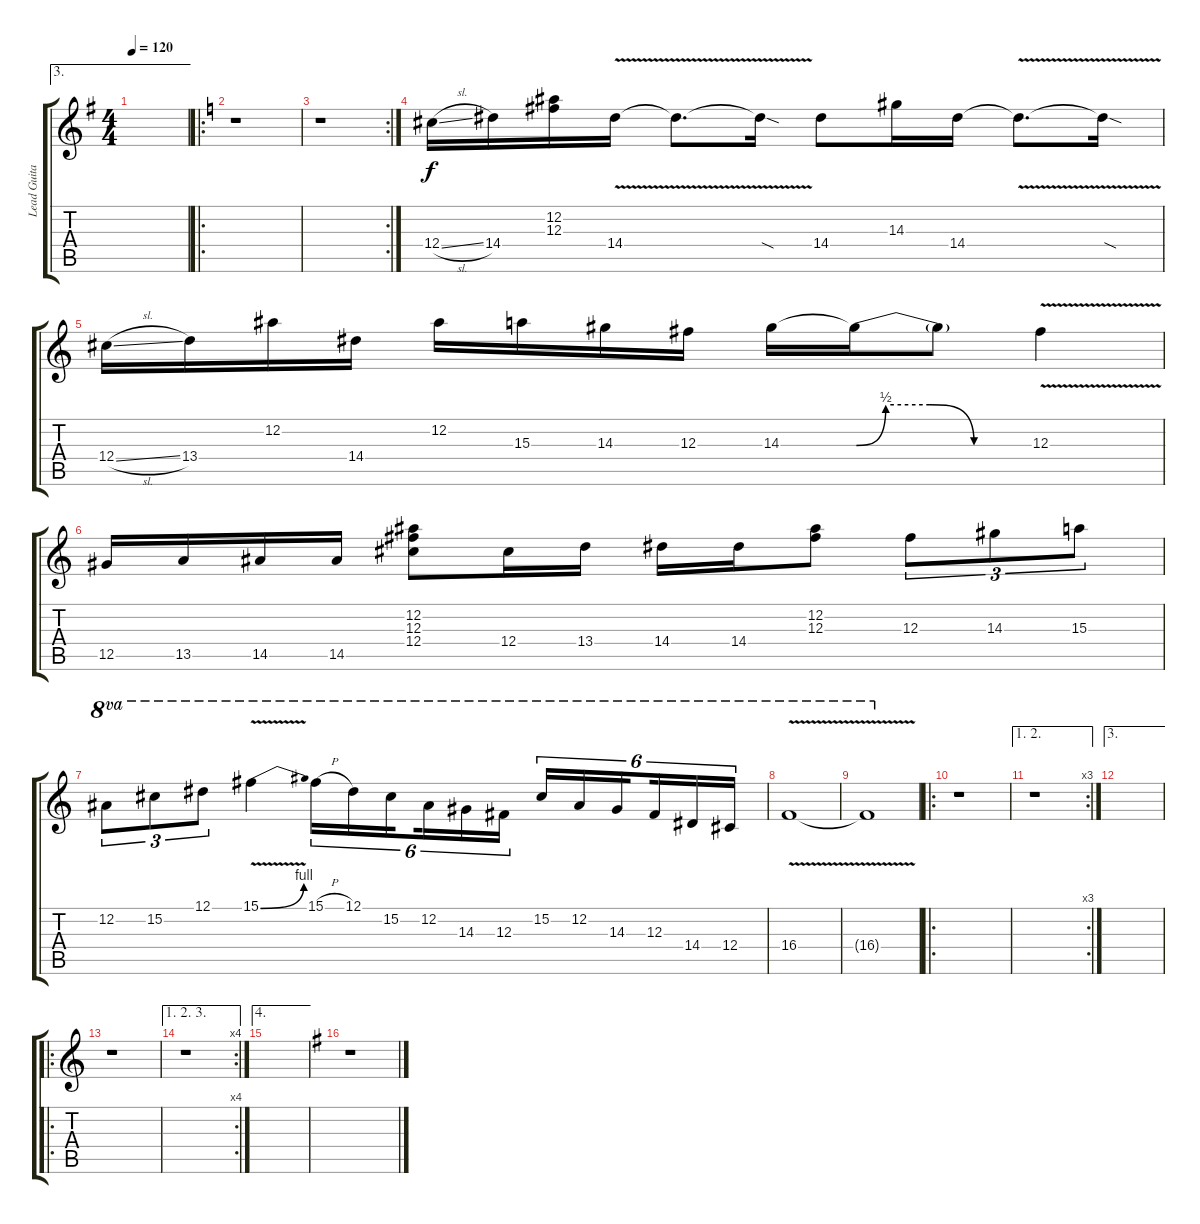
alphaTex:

\track ("Lead Guitar" "Lead Guita") {instrument overdrivenguitar}
\staff {score tabs}
\tuning (Eb4 Bb3 Gb3 Db3 Ab2 Eb2) {hide}
\ae 3
\ts (4 4)
\tempo 120
\clef g2
\ks g
|
\ro
\ks c
r.1 |
\rc 2
r.1 |
12.4{sl}.16 14.4.16 (12.2 12.3).16 14.4{v}.16 14.4{v t}.8{d} 14.4{sod t}.16 14.4.8 14.3.16 14.4.16 14.4{v t}.8{d} 14.4{sod t}.16 |
12.4{sl}.16 13.4.16 12.2.16 14.4.16 12.2.16 15.3.16 14.3.16 12.3.16 14.3.16 14.3{be (custom 0 0 10 2 25 2 40 0 60 0) t}.16 14.3{t}.8 12.3{v}.4 |
12.5.16 13.5.16 14.5.16 14.5.16 (12.2 12.3 12.4).8 12.4.16 13.4.16 14.4.16 14.4.16 (12.2 12.3).8 12.3.8{tu (3 2)} 14.3.8{tu (3 2)} 15.3.8{tu (3 2)} |
12.2.8{tu (3 2) ot 8va} 15.2.8{tu (3 2) ot 8va} 12.1.8{tu (3 2) ot 8va} 15.1{be (bend 0 0 60 4) v}.4{ot 8va} 15.1{h}.16{tu (6 4) ot 8va} 12.1.16{tu (6 4) ot 8va} 15.2.16{tu (6 4) ot 8va beam splitsecondary} 12.2.16{tu (6 4) ot 8va} 14.3.16{tu (6 4) ot 8va} 12.3.16{tu (6 4) ot 8va} 15.2.16{tu (6 4) ot 8va} 12.2.16{tu (6 4) ot 8va} 14.3.16{tu (6 4) ot 8va beam splitsecondary} 12.3.16{tu (6 4) ot 8va} 14.4.16{tu (6 4) ot 8va} 12.4.16{tu (6 4) ot 8va} |
16.4{v}.1{ot 8va} |
16.4{v t}.1{ot 8va} |
\ro
r.1 |
\ae (1 2)
\rc 3
r.1 |
\ae 3
|
\ro
r.1 |
\ae (1 2 3)
\rc 4
r.1 |
\ae 4
|
\ks g
r.1
